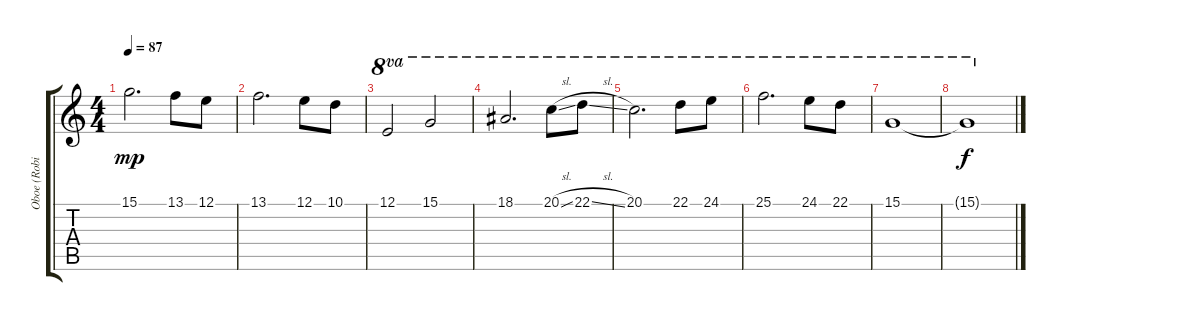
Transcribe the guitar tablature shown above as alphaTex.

\track ("Oboe (Robin Miller)" "Oboe (Robi") {instrument oboe}
\staff {score tabs}
\tuning (E4 B3 G3 D3 A2 E2) {hide}
\ts (4 4)
\tempo 87
\clef g2
\ks c
15.1.2{d dy mp} 13.1.8 12.1.8 |
13.1.2{d} 12.1.8 10.1.8 |
12.1.2{ot 8va} 15.1.2{ot 8va} |
18.1.2{d ot 8va} 20.1{sl}.8{ot 8va} 22.1{sl}.8{ot 8va} |
20.1.2{d ot 8va} 22.1.8{ot 8va} 24.1.8{ot 8va} |
25.1.2{d ot 8va} 24.1.8{ot 8va} 22.1.8{ot 8va} |
15.1.1{ot 8va} |
15.1{t}.1{ot 8va dy f}
